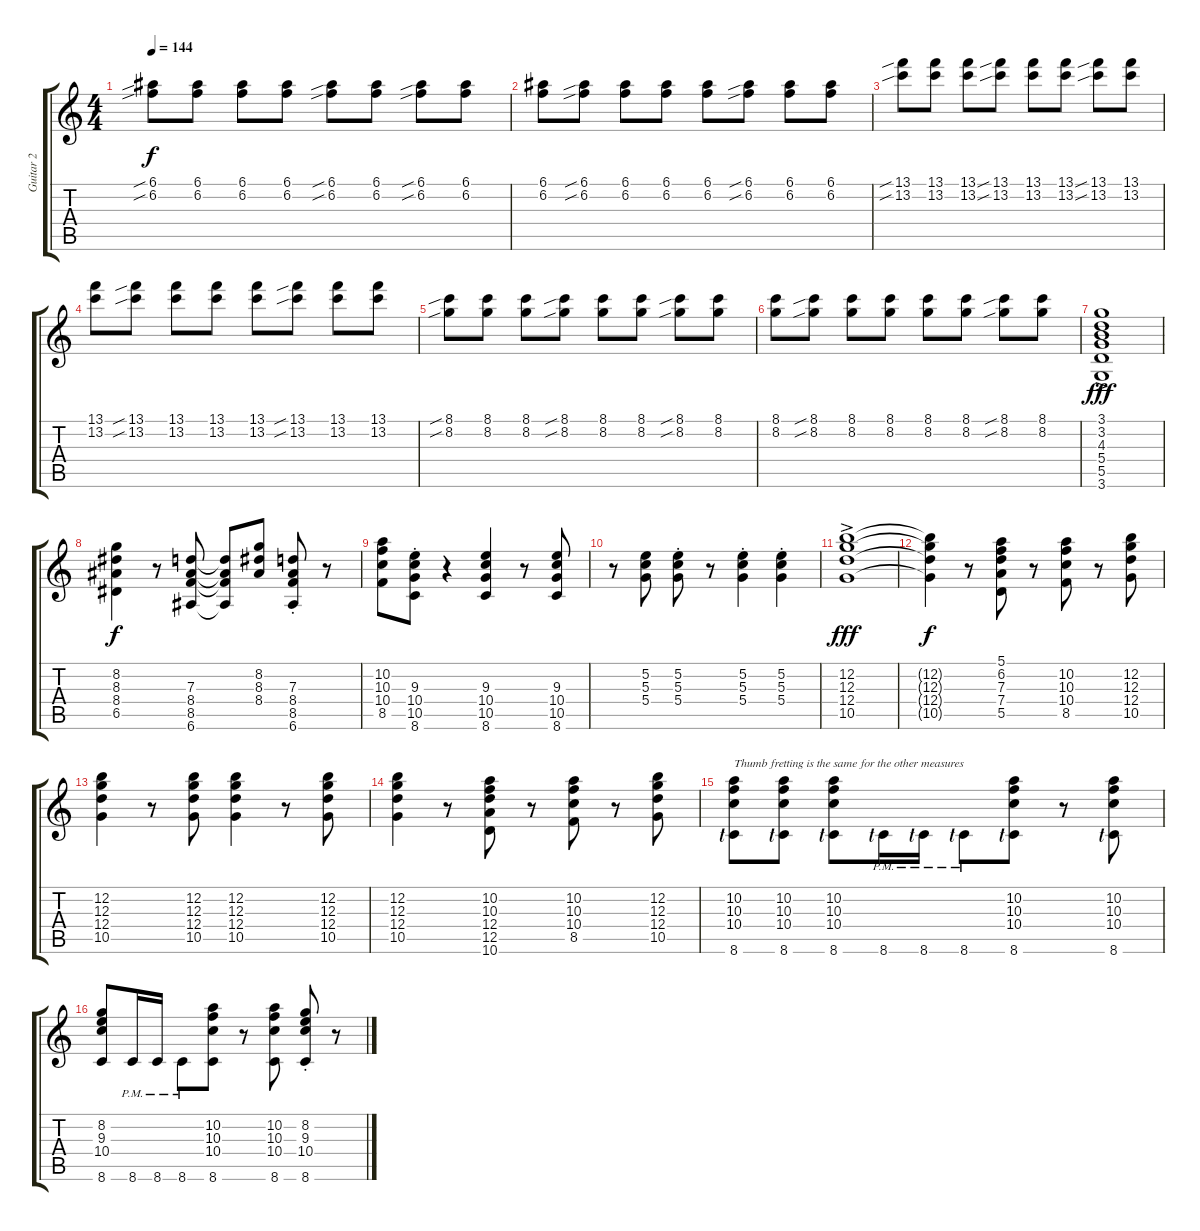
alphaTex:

\track ("Guitar 2" "Guitar 2") {instrument distortionguitar}
\staff {score tabs}
\tuning (E4 B3 G3 D3 A2 E2) {hide}
\ts (4 4)
\tempo 144
\clef g2
\ks c
(6.1{sib} 6.2{sib}).8{dy f} (6.1 6.2).8 (6.1 6.2).8 (6.1 6.2).8 (6.1{sib} 6.2{sib}).8 (6.1 6.2).8 (6.1{sib} 6.2{sib}).8 (6.1 6.2).8 |
(6.1 6.2).8 (6.1{sib} 6.2{sib}).8 (6.1 6.2).8 (6.1 6.2).8 (6.1 6.2).8 (6.1{sib} 6.2{sib}).8 (6.1 6.2).8 (6.1 6.2).8 |
(13.1{sib} 13.2{sib}).8 (13.1 13.2).8 (13.1 13.2).8 (13.1{sib} 13.2{sib}).8 (13.1 13.2).8 (13.1 13.2).8 (13.1{sib} 13.2{sib}).8 (13.1 13.2).8 |
(13.1 13.2).8 (13.1{sib} 13.2{sib}).8 (13.1 13.2).8 (13.1 13.2).8 (13.1 13.2).8 (13.1{sib} 13.2{sib}).8 (13.1 13.2).8 (13.1 13.2).8 |
(8.1{sib} 8.2{sib}).8 (8.1 8.2).8 (8.1 8.2).8 (8.1{sib} 8.2{sib}).8 (8.1 8.2).8 (8.1 8.2).8 (8.1{sib} 8.2{sib}).8 (8.1 8.2).8 |
(8.1 8.2).8 (8.1{sib} 8.2{sib}).8 (8.1 8.2).8 (8.1 8.2).8 (8.1 8.2).8 (8.1 8.2).8 (8.1{sib} 8.2{sib}).8 (8.1 8.2).8 |
(3.1{ac} 3.2 4.3 5.4 5.5 3.6{ac}).1{dy fff} |
(8.2 8.3 8.4 6.5).4{dy f} r.8 (7.3 8.4 8.5 6.6).8 (7.3{t} 8.4{t} 8.5{t} 6.6{t}).8 (8.2 8.3 8.4).8 (7.3{st} 8.4 8.5 6.6).8 r.8 |
(10.2 10.3 10.4 8.5).8 (9.3{st} 10.4 10.5 8.6).8 r.4 (9.3 10.4 10.5 8.6).4 r.8 (9.3 10.4 10.5 8.6).8 |
r.8 (5.2 5.3 5.4).8 (5.2{st} 5.3 5.4).8 r.8 (5.2{st} 5.3 5.4).4 (5.2{st} 5.3 5.4).4 |
(12.2{ac} 12.3 12.4 10.5).1{dy fff} |
(12.2{t} 12.3{t} 12.4{t} 10.5{t}).4{dy f} r.8 (5.1 6.2 7.3 7.4 5.5).8 r.8 (10.2 10.3 10.4 8.5).8 r.8 (12.2 12.3 12.4 10.5).8 |
(12.2 12.3 12.4 10.5).4 r.8 (12.2 12.3 12.4 10.5).8 (12.2 12.3 12.4 10.5).4 r.8 (12.2 12.3 12.4 10.5).8 |
(12.2 12.3 12.4 10.5).4 r.8 (10.2 10.3 12.4 12.5 10.6).8 r.8 (10.2 10.3 10.4 8.5).8 r.8 (12.2 12.3 12.4 10.5).8 |
(10.2 10.3 10.4 8.6{lf 1}).8{txt "Thumb fretting is the same for the other measures"} (10.2 10.3 10.4 8.6{lf 1}).8 (10.2 10.3 10.4 8.6{lf 1}).8 8.6{pm lf 1}.16 8.6{pm lf 1}.16 8.6{pm lf 1}.8 (10.2 10.3 10.4 8.6{lf 1}).8 r.8 (10.2 10.3 10.4 8.6{lf 1}).8 |
(8.2 9.3 10.4 8.6).8 8.6{pm}.16 8.6{pm}.16 8.6{pm}.8 (10.2 10.3 10.4 8.6).8 r.8 (10.2 10.3 10.4 8.6).8 (8.2{st} 9.3 10.4 8.6).8 r.8
